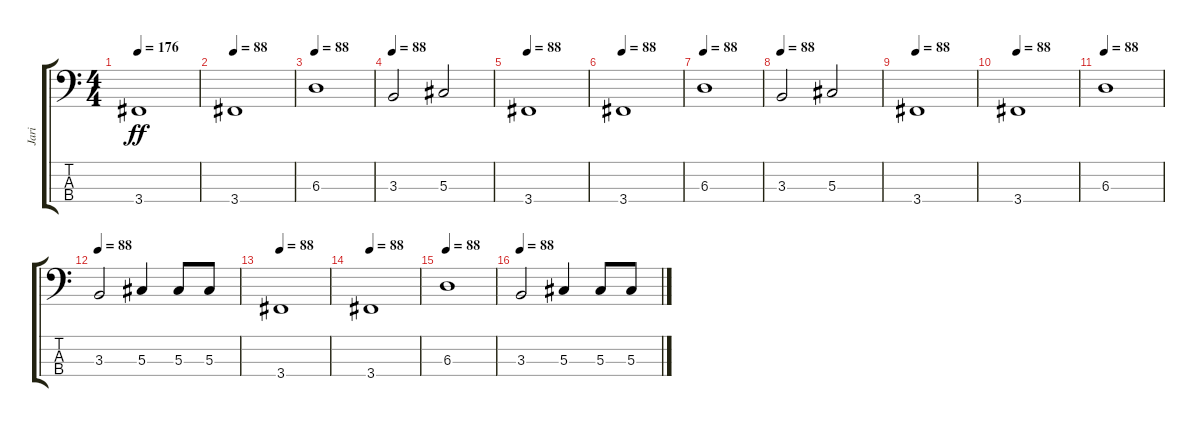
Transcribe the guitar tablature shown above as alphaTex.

\track ("Jari" "Jari") {instrument electricbassfinger}
\staff {score tabs}
\tuning (Gb2 Db2 Ab1 Eb1) {hide}
\ts (4 4)
\tempo 176
\tempo 88
\tempo 176
\clef f4
\ks c
3.4.1{dy ff instrument electricbassfinger} |
\tempo 88
3.4.1 |
\tempo 88
6.3.1 |
\tempo 88
3.3.2 5.3.2 |
\tempo 88
3.4.1 |
\tempo 88
3.4.1 |
\tempo 88
6.3.1 |
\tempo 88
3.3.2 5.3.2 |
\tempo 88
3.4.1 |
\tempo 88
3.4.1 |
\tempo 88
6.3.1 |
\tempo 88
3.3.2 5.3.4 5.3.8 5.3.8 |
\tempo 88
3.4.1 |
\tempo 88
3.4.1 |
\tempo 88
6.3.1 |
\tempo 88
3.3.2 5.3.4 5.3.8 5.3.8
